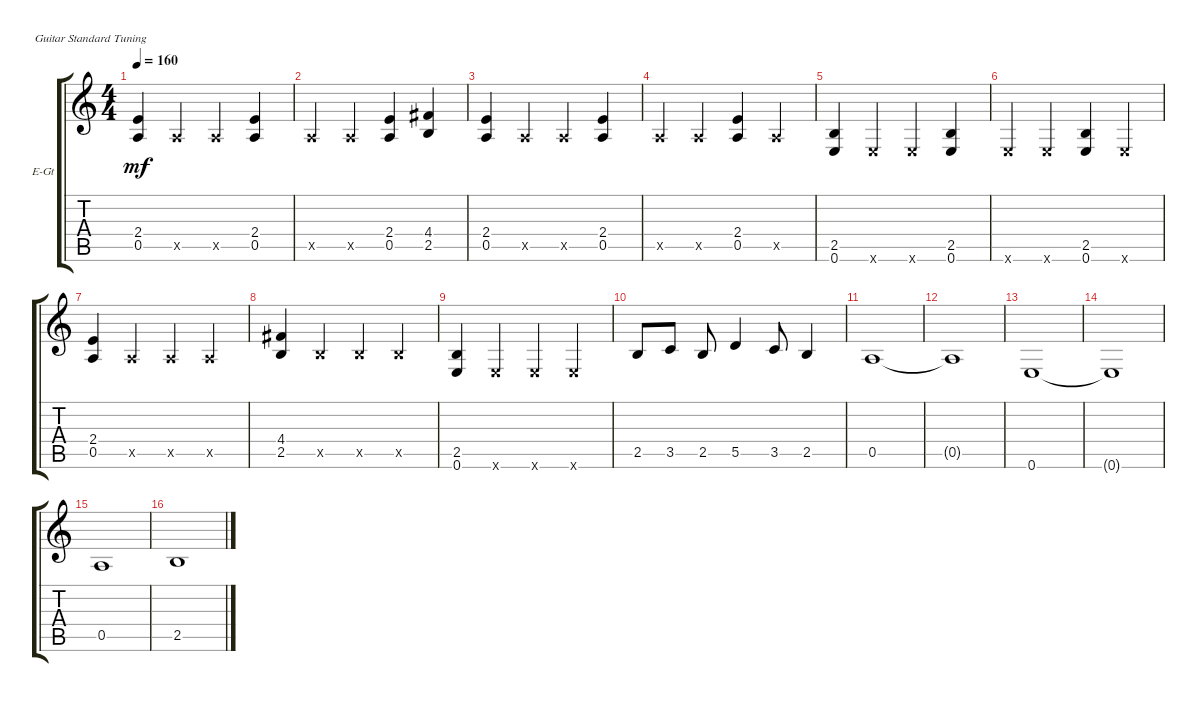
\defaultSystemsLayout 4
\bracketExtendMode groupsimilarinstruments
\firstSystemTrackNameOrientation horizontal
\otherSystemsTrackNameOrientation horizontal
\track ("Electric Guitar" "E-Gt") {instrument distortionguitar}
\staff {score tabs}
\tuning (E4 B3 G3 D3 A2 E2)
\ts (4 4)
\tempo 160
\clef g2
\ks c
(0.5 2.4).4{dy mf} 0.5{x}.4 0.5{x}.4 (0.5 2.4).4 |
0.5{x}.4 0.5{x}.4 (0.5 2.4).4 (2.5 4.4).4 |
(0.5 2.4).4 0.5{x}.4 0.5{x}.4 (0.5 2.4).4 |
0.5{x}.4 0.5{x}.4 (0.5 2.4).4 0.5{x}.4 |
(0.6 2.5).4 0.6{x}.4 0.6{x}.4 (0.6 2.5).4 |
0.6{x}.4 0.6{x}.4 (0.6 2.5).4 0.6{x}.4 |
(0.5 2.4).4 0.5{x}.4 0.5{x}.4 0.5{x}.4 |
(2.5 4.4).4 2.5{x}.4 2.5{x}.4 2.5{x}.4 |
(0.6 2.5).4 0.6{x}.4 0.6{x}.4 0.6{x}.4 |
2.5.8 3.5.8 2.5.8 5.5.4 3.5.8 2.5.4 |
0.5.1 |
0.5{t}.1 |
0.6.1 |
0.6{t}.1 |
0.5.1 |
2.5.1
